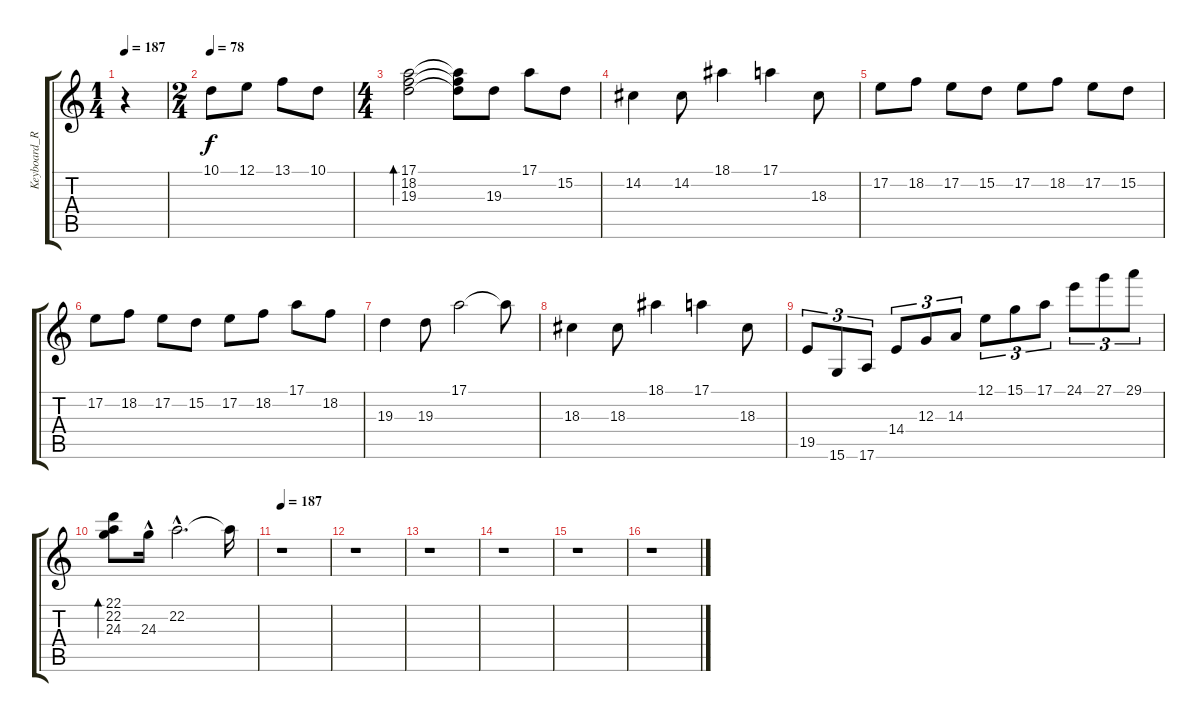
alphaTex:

\track ("Keyboard_R" "Keyboard_R") {instrument acousticgrandpiano}
\staff {score tabs}
\tuning (E4 B3 G3 D3 A2 E2) {hide}
\ts (1 4)
\tempo 187
\tempo 78
\tempo 187
\clef g2
\ks c
r.4{dy f instrument acousticgrandpiano} |
\ts (2 4)
\tempo 78
10.1.8 12.1.8 13.1.8 10.1.8 |
\ts (4 4)
(17.1 18.2 19.3).2{bd 120} (17.1{t} 18.2{t} 19.3{t}).8 19.3.8 17.1.8 15.2.8 |
14.2.4 14.2.8 18.1.4 17.1.4 18.3.8 |
17.2.8 18.2.8 17.2.8 15.2.8 17.2.8 18.2.8 17.2.8 15.2.8 |
17.2.8 18.2.8 17.2.8 15.2.8 17.2.8 18.2.8 17.1.8 18.2.8 |
19.3.4 19.3.8 17.1.2 17.1{t}.8 |
18.3.4 18.3.8 18.1.4 17.1.4 18.3.8 |
19.5.8{tu (3 2)} 15.6.8{tu (3 2)} 17.6.8{tu (3 2)} 14.4.8{tu (3 2)} 12.3.8{tu (3 2)} 14.3.8{tu (3 2)} 12.1.8{tu (3 2)} 15.1.8{tu (3 2)} 17.1.8{tu (3 2)} 24.1.8{tu (3 2)} 27.1.8{tu (3 2)} 29.1.8{tu (3 2)} |
(22.1 22.2 24.3).8{bd 480} 24.3{hac}.16 22.2{hac}.2{d} 22.2{t}.16 |
\tempo 187
r.1 |
r.1 |
r.1 |
r.1 |
r.1 |
r.1
